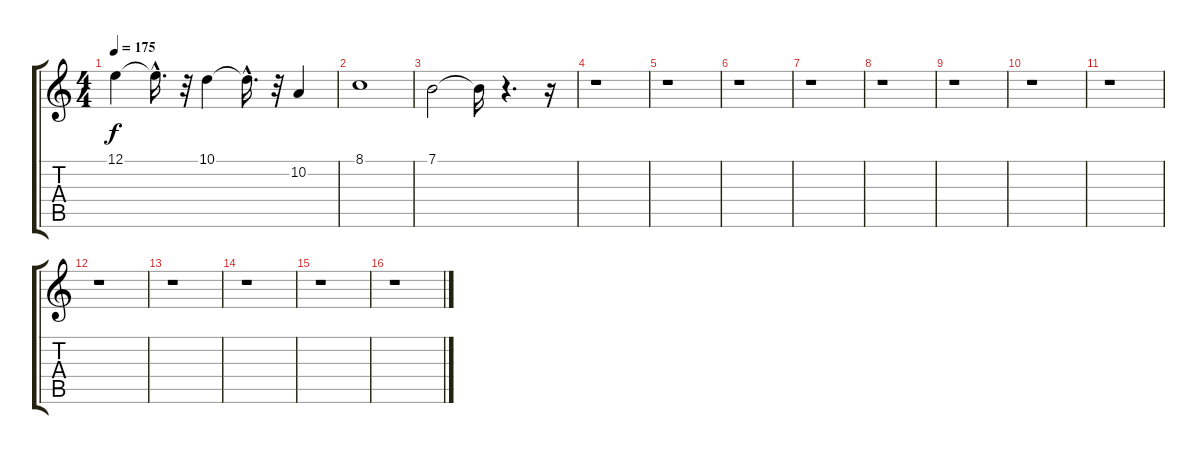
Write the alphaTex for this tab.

\track "" {instrument trumpet}
\staff {score tabs}
\tuning (E4 B3 G3 D3 A2 E2) {hide}
\ts (4 4)
\tempo 175
\clef g2
\ks c
12.1.4{dy f} 12.1{hac t}.16{d} r.32 10.1.4 10.1{hac t}.16{d} r.32 10.2.4 |
8.1.1 |
7.1.2 7.1{t}.16 r.4{d} r.16 |
r.1 |
r.1 |
r.1 |
r.1 |
r.1 |
r.1 |
r.1 |
r.1 |
r.1 |
r.1 |
r.1 |
r.1 |
r.1
